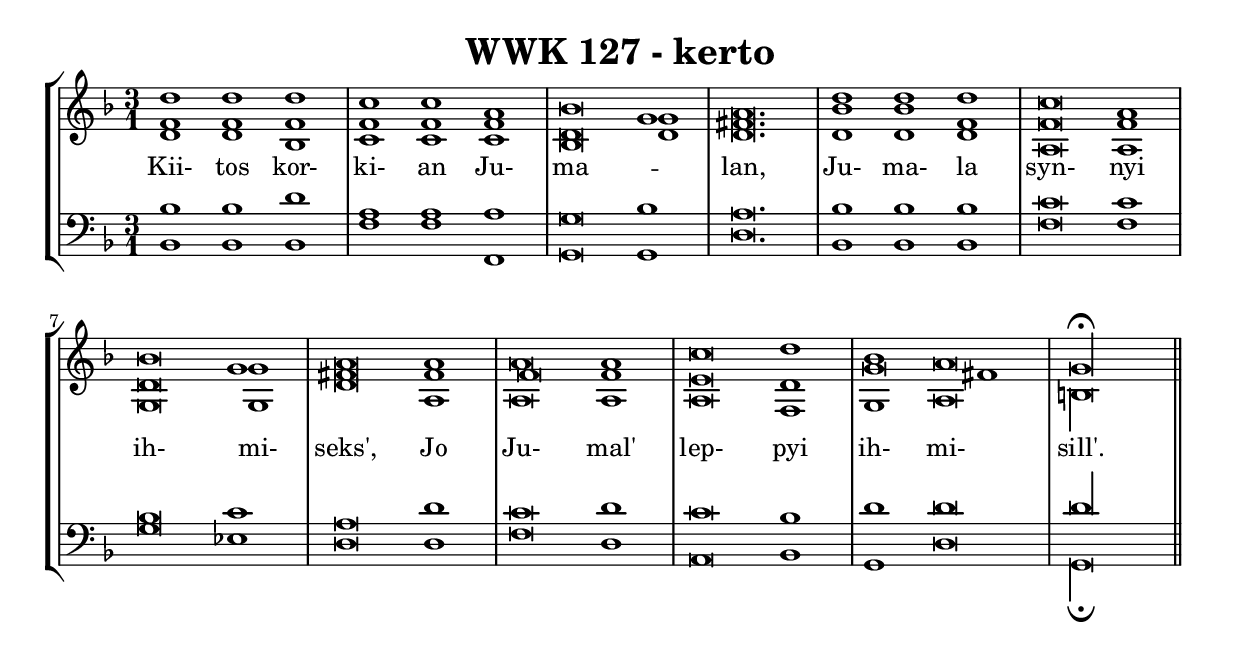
%% Wanhan wirsikirjan wirsi 127
%%


\include "deutsch.ly"

\version "2.6.0"

%#(set-global-staff-size 16)

\header {
    title = "WWK 127 - kerto"
%    poet = "Hemminki Maskulainen"
%    arranger = "Mogens Pedersen"
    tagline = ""
}

sopMusic =   \relative c'' { 
    \key d \minor
    \stemUp
    \time 3/1
    d1 d d | c c a | b\breve g1 | a\breve. | 
    d1 d d | c\breve a1 | b\breve g1 | a\breve a1 |
    f\breve a1 | c\breve d1 | b a\breve | 
    \set Score.measureLength = #(ly:make-moment 4 1)
    g\longa^\fermata \bar "||"

}

altoOneMusic =   \relative c' { 
    \key d \minor
    \stemDown
    f1 f f | f f f | d\breve g1 | fis\breve. |
    b1 b f | f\breve f1 | d\breve g1 | fis\breve fis1 | 
    a\breve f1 | e\breve d1 | g\breve fis1 | s\longa |
}

altoTwoMusic =   \relative c' { 
    \shiftOff
    \key d \minor
    \stemDown
    d1 d b | c c c | b\breve d1 | d\breve. |
    d1 d d | a\breve a1 | g\breve g1 | d'\breve a1 |
    a\breve a1 | a\breve f1 | g a\breve | h\longa
}

tenorMusic =  \relative c' { 
    \key d \minor
    b1 b d | a a a | g\breve b1 | a\breve. |
    b1 b b | c\breve c1 | b\breve c1 | a\breve d1 |
    c\breve d1 | c\breve b1 | d d\breve | d\longa |
}

bassMusic =  \relative c { 
    \key d \minor
    b1 b b | f' f f, | g\breve g1 | d'\breve. | 
    b1 b b | f'\breve f1 | g\breve es1 | d\breve d1 |
    f\breve d1 | a\breve b1 | g d'\breve | g,\longa_\fermata
}


sanatEka = \lyricmode { 
%    \set stanza = "1."
   	Kii- tos kor- ki- an Ju- ma -- \skip 1 lan,
	Ju- ma- la syn- nyi ih- mi- seks',
	Jo Ju- mal' lep- pyi ih- mi- sill'.
}

sanatToka = \lyricmode { 
    \set stanza = "2."
    Kos- ka Je- sus ___ syn- tyi ___ meill',
%   Kos- -- \skip 1 ka Je -- \skip 1 sus syn- tyi meill',
    I- lo nou- si en- ke -- \skip 1 leill',
%    I -- \skip 1 lo nou- si en- ke- leill',
    Tai- vaan suu- rell' so- ta- vä- ell';
    Vei- sa- sit kor- ki- all' ää- nell':
}

sanatKol = \lyricmode { 
    \set stanza = "3."
    En -- \skip 1 kel' pu- hui pai- me- -- \skip 1 nill',
    Il -- \skip 1 moitt' i- loi- sill' mie- lill',
    ___ Chris- tuk- sen meill' syn- ty- neen,
    Va- pah- ta- jaks' vai -- \skip 1 vais- ten.
}

sanatKuu = \lyricmode { 
    \set stanza = "6."
    Vii- saat Lap- sell' ___ lah- joi -- \skip 1 tit
%   Vii -- \skip 1 saat Lap -- \skip 1 sell' lah- joi- tit
    Kul-taa, py- hää sa- vuu, mir- ha- mit'
    Ju- ma-laks' ku- mar-sit, kun- ni- oi- tit,
    Ku-nin- kain Ku- nin- kaaks' tun- nus- tit.
}

sanatKahd = \lyricmode { 
    \set stanza = "8."
    O Je- su, py -- \skip 1 hä pilt- ti- nen!
    Puh- dist', pe- se meit' syn- nis- täm',
    Puh- taal' py- häll' syn- ty- mäl- läs,
    Ar- mos a- vull', an- si- oll- las:
}

sanatYhd = \lyricmode { 
    \set stanza = "9."
    Suo Ju- mal' meit' täl- lä juh -- \skip 1 lall',
    Miel- täs myö- ten i- loll' ol- la,
    Suo- si- oll', so- vin- noll', rak- kaull',
    Si-nu- a y-lis- täin sy- dä- mell', suull'.
}


\score { 
    
    \context StaffGroup = "alku" <<
	\context Staff = "women" <<
	    \context Voice = "sopranos" { \voiceOne \sopMusic }
	    \context Voice = altosOne { \voiceTwo \altoOneMusic }
	    \context Voice = altosTwo { \voiceThree \altoTwoMusic }
	>>

	\lyricmode <<
	    \lyricsto "altosTwo" \new Lyrics \sanatEka
%	    \lyricsto "altosTwo" \new Lyrics \sanatToka
%	    \lyricsto "altosTwo" \new Lyrics \sanatKol
%	    \lyricsto "altosTwo" \new Lyrics \sanatKuu
%	    \lyricsto "altosTwo" \new Lyrics \sanatKahd
%	    \lyricsto "altosTwo" \new Lyrics \sanatYhd
	>>	

	\context Staff = "men" <<
	    \clef bass
	    \context Voice = "tenors" { \voiceOne \tenorMusic }
	    \context Voice = "basses" { \voiceTwo \bassMusic }
	>>
    >>

%     \context StaffGroup = "loppu" <<
%	\context Staff = sopranosEndStaff <<
%		\context Voice sopranosEnd \sopLopuke
%	>>
%	\context Staff = altosEndStaff <<
%		\context Voice altosEnd \altLopuke
%	>>
%    >>


    \layout {
	indent = 0.0
%	linewidth = 20.0\cm
%	textheight = 29.0\cm
	interscoreline = 0\pt

%	\context {

	% a little smaller so lyrics can be closer to the staff. 
%	    \Staff
%	    minimumVerticalExtent = #'(-3 . 3) 
%	}
    }

    \midi { 
	\tempo 1=180 
    }
}
